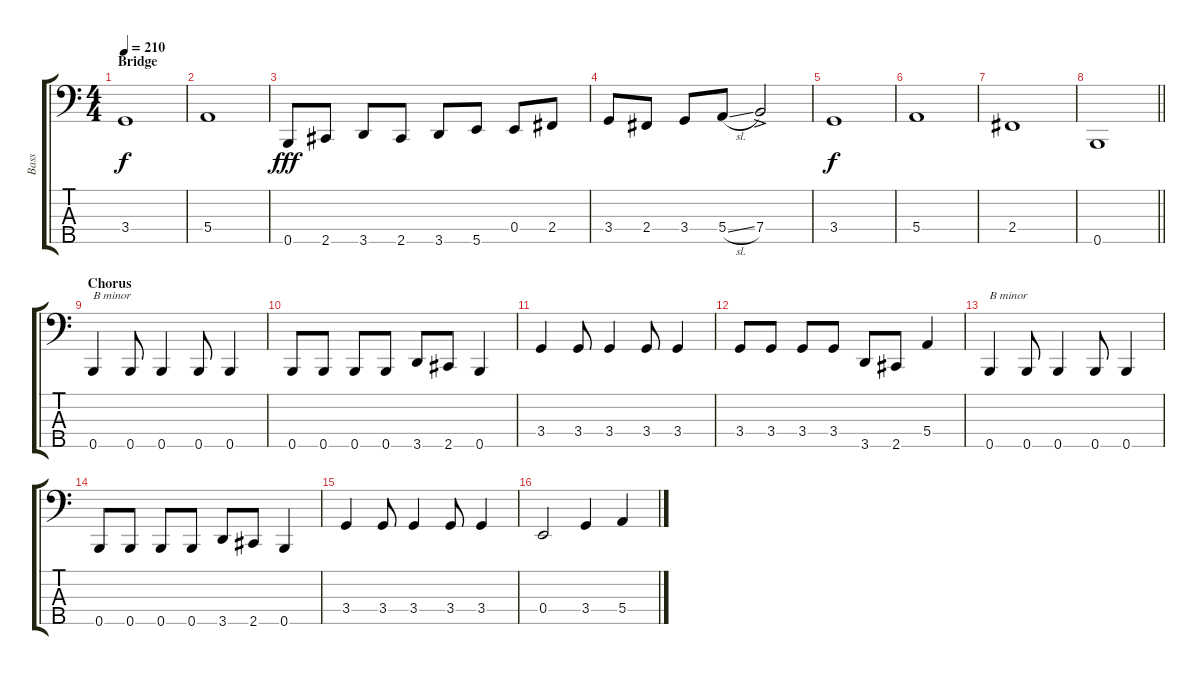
\track ("Bass" "Bass") {instrument electricbassfinger}
\staff {score tabs}
\tuning (G2 D2 A1 E1 B0) {hide}
\ts (4 4)
\section ("" "Bridge")
\tempo 210
\clef f4
\ks c
3.4.1{dy f} |
5.4.1 |
0.5.8{dy fff} 2.5.8 3.5.8 2.5.8 3.5.8 5.5.8 0.4.8 2.4.8 |
3.4.8 2.4.8 3.4.8 5.4{sl}.8 7.4{ac}.2 |
3.4.1{dy f} |
5.4.1 |
2.4.1 |
\barLineRight lightlight
0.5.1 |
\section ("" "Chorus")
0.5.4{txt "B minor"} 0.5.8 0.5.4 0.5.8 0.5.4 |
0.5.8 0.5.8 0.5.8 0.5.8 3.5.8 2.5.8 0.5.4 |
3.4.4 3.4.8 3.4.4 3.4.8 3.4.4 |
3.4.8 3.4.8 3.4.8 3.4.8 3.5.8 2.5.8 5.4.4 |
0.5.4{txt "B minor"} 0.5.8 0.5.4 0.5.8 0.5.4 |
0.5.8 0.5.8 0.5.8 0.5.8 3.5.8 2.5.8 0.5.4 |
3.4.4 3.4.8 3.4.4 3.4.8 3.4.4 |
0.4.2 3.4.4 5.4.4
